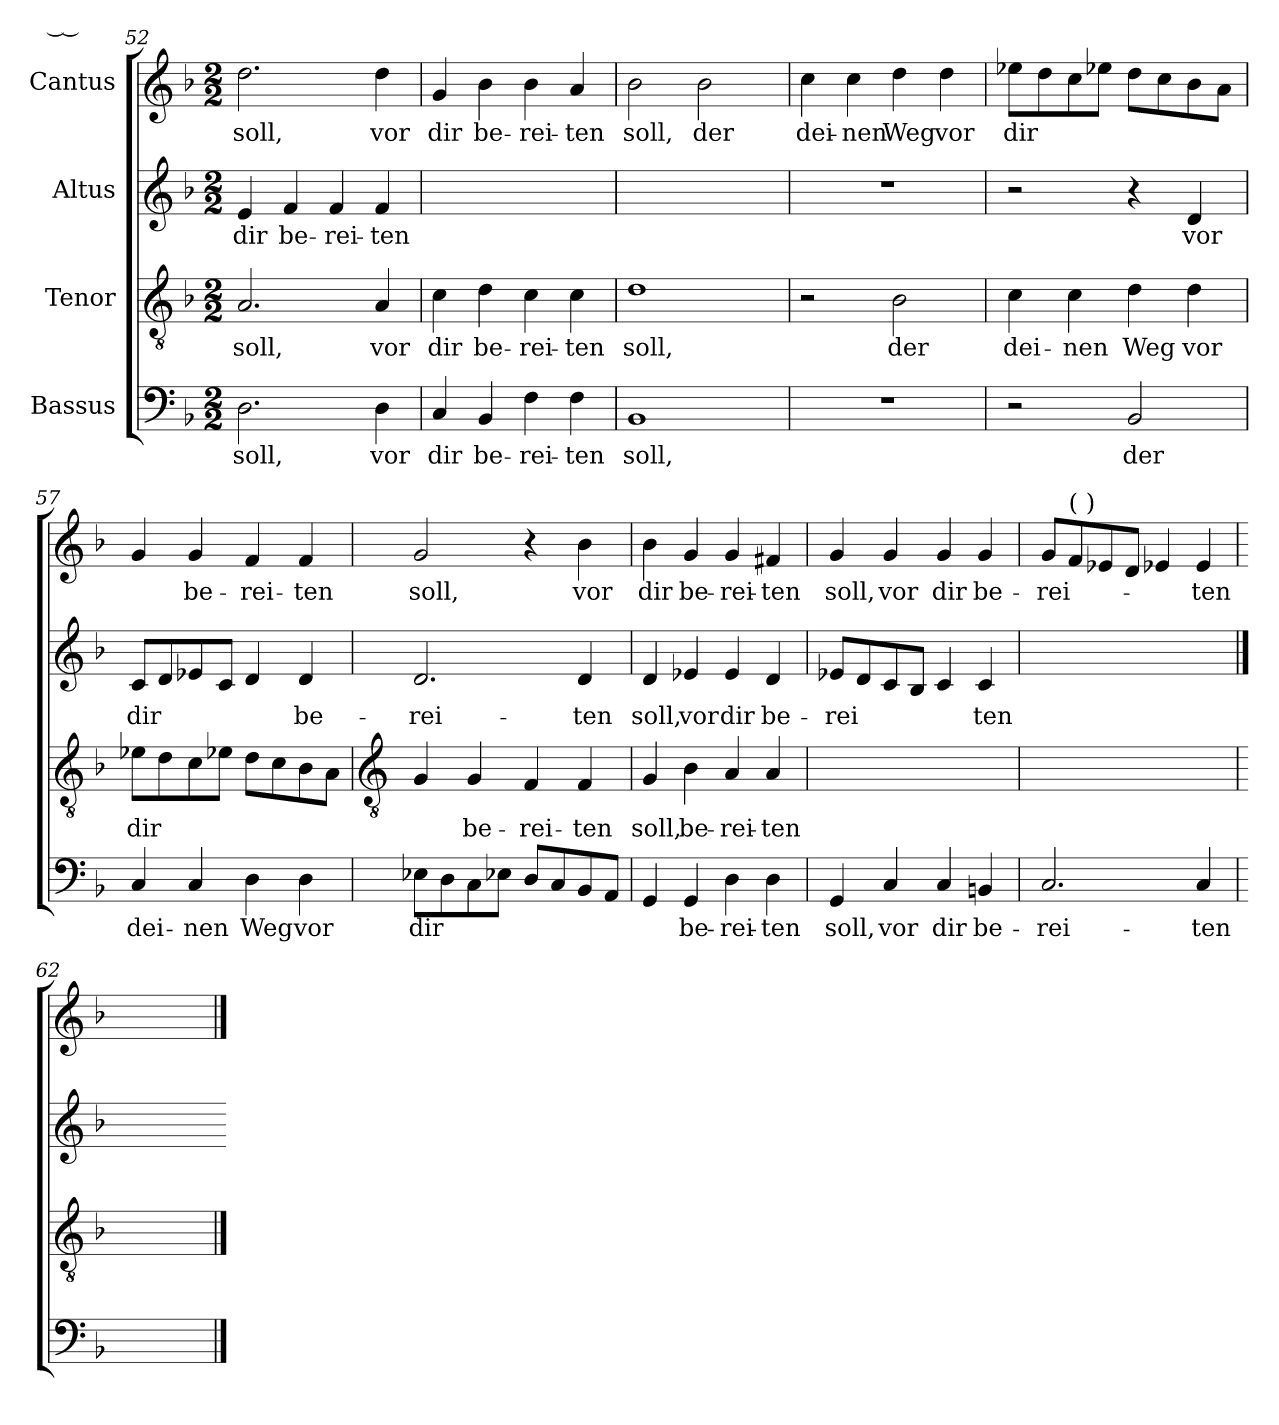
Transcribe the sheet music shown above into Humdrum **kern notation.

**kern	**text	**kern	**text	**kern	**text	**kern	**text
*part4	*part4	*part3	*part3	*part2	*part2	*part1	*part1
*staff4	*staff4	*staff3	*staff3	*staff2	*staff2	*staff1	*staff1
*I"Bassus	*	*I"Tenor	*	*I"Altus	*	*I"Cantus	*
!!LO:LB:g=z
*clefF4	*	*clefGv2	*	*clefG2	*	*clefG2	*
*k[b-]	*	*k[b-]	*	*k[b-]	*	*k[b-]	*
*F:	*	*F:	*	*F:	*	*F:	*
*M2/2	*	*M2/2	*	*M2/2	*	*M2/2	*
=52	=52	=52	=52	=52	=52	=52	=52
!	!LO:LY:b	!	!LO:LY:b	!	!LO:LY:b	!	!LO:LY:b
2.D	soll,	2.A	soll,	4e	dir	2.dd	soll,
!	!	!	!	!	!LO:LY:b	!	!
.	.	.	.	4f	be-	.	.
!	!	!	!	!	!LO:LY:b	!	!
.	.	.	.	4f	-rei-	.	.
!	!LO:LY:b	!	!LO:LY:b	!	!LO:LY:b	!	!LO:LY:b
4D	vor	4A	vor	4f	-ten	4dd	vor
=53	=53	=53	=53	=53	=53	=53	=53
!	!LO:LY:b	!	!LO:LY:b	!	!LO:LY:b	!	!LO:LY:b
4C	dir	4c	dir	[1fyy	soll,	4g	dir
!	!LO:LY:b	!	!LO:LY:b	!	!	!	!LO:LY:b
4BB-	be-	4d	be-	.	.	4b-	be-
!	!LO:LY:b	!	!LO:LY:b	!	!	!	!LO:LY:b
4F	-rei-	4c	-rei-	.	.	4b-	-rei-
!	!LO:LY:b	!	!LO:LY:b	!	!	!	!LO:LY:b
4F	-ten	4c	-ten	.	.	4a	-ten
=54	=54	=54	=54	=54	=54	=54	=54
!	!LO:LY:b	!	!LO:LY:b	!	!	!	!LO:LY:b
1BB-	soll,	1d	soll,	2.fyy_	.	2b-	soll,
!	!	!	!	!	!	!	!LO:LY:b
.	.	.	.	.	.	2b-	der
.	.	.	.	4fyy]	.	.	.
=55	=55	=55	=55	=55	=55	=55	=55
!	!	!	!	!	!	!	!LO:LY:b
1r	.	2r	.	1r	.	4cc	dei-
!	!	!	!	!	!	!	!LO:LY:b
.	.	.	.	.	.	4cc	-nen
!	!	!	!LO:LY:b	!	!	!	!LO:LY:b
.	.	2B-	der	.	.	4dd	Weg
!	!	!	!	!	!	!	!LO:LY:b
.	.	.	.	.	.	4dd	vor
=56	=56	=56	=56	=56	=56	=56	=56
!	!	!	!LO:LY:b	!	!	!	!LO:LY:b
2r	.	4c	dei-	2r	.	8ee-XL	dir
.	.	.	.	.	.	8dd	.
!	!	!	!LO:LY:b	!	!	!	!
.	.	4c	-nen	.	.	8cc	.
.	.	.	.	.	.	8ee-XJ	.
!	!LO:LY:b	!	!LO:LY:b	!	!	!	!
2BB-	der	4d	Weg	4r	.	8ddL	.
.	.	.	.	.	.	8cc	.
!	!	!	!LO:LY:b	!	!LO:LY:b	!	!
.	.	4d	vor	4d	vor	8b-	.
.	.	.	.	.	.	8aJ	.
!!LO:LB:g=z
=57	=57	=57	=57	=57	=57	=57	=57
!	!LO:LY:b	!	!LO:LY:b	!	!LO:LY:b	!	!
4C	dei-	8e-XL	dir	8cL	dir	4g	.
.	.	8d	.	8d	.	.	.
!	!LO:LY:b	!	!	!	!	!	!LO:LY:b
4C	-nen	8c	.	8e-X	.	4g	be-
.	.	8e-XJ	.	8cJ	.	.	.
!	!LO:LY:b	!	!	!	!	!	!LO:LY:b
4D	Weg	8dL	.	4d	.	4f	-rei-
.	.	8c	.	.	.	.	.
!	!LO:LY:b	!	!	!	!LO:LY:b	!	!LO:LY:b
4D	vor	8B-	.	4d	be-	4f	-ten
.	.	8AJ	.	.	.	.	.
!!LO:LB:g=z
=58	=58	=58	=58	=58	=58	=58	=58
*	*	*clefGv2	*	*	*	*	*
!	!LO:LY:b	!	!LO:LY:b	!	!LO:LY:b	!	!LO:LY:b
8E-XL	dir	4G	___	2.d	-rei-	2g	soll,
8D	.	.	.	.	.	.	.
!	!	!	!LO:LY:b	!	!	!	!
8C	.	4G	be-	.	.	.	.
8E-XJ	.	.	.	.	.	.	.
!	!	!	!LO:LY:b	!	!	!	!
8DL	.	4F	-rei-	.	.	4r	.
8C	.	.	.	.	.	.	.
!	!	!	!LO:LY:b	!	!LO:LY:b	!	!LO:LY:b
8BB-	.	4F	-ten	4d	-ten	4b-	vor
8AAJ	.	.	.	.	.	.	.
=59	=59	=59	=59	=59	=59	=59	=59
!	!	!	!LO:LY:b	!	!LO:LY:b	!	!LO:LY:b
4GG	.	4G	soll,	4d	soll,	4b-	dir
!	!LO:LY:b	!	!LO:LY:b	!	!LO:LY:b	!	!LO:LY:b
4GG	be-	4B-	be-	4e-X	vor	4g	be-
!	!LO:LY:b	!	!LO:LY:b	!	!LO:LY:b	!	!LO:LY:b
4D	-rei-	4A	-rei-	4e-	dir	4g	-rei-
!	!LO:LY:b	!	!LO:LY:b	!	!LO:LY:b	!	!LO:LY:b
4D	-ten	4A	-ten	4d	be-	4f#X	-ten
=60	=60	=60	=60	=60	=60	=60	=60
!	!LO:LY:b	!	!LO:LY:b	!	!LO:LY:b	!	!LO:LY:b
4GG	soll,	[1Gyy	soll.	8e-XL	-rei	4g	soll,
.	.	.	.	8d	.	.	.
!	!LO:LY:b	!	!	!	!	!	!LO:LY:b
4C	vor	.	.	8c	.	4g	vor
.	.	.	.	8B-J	.	.	.
!	!LO:LY:b	!	!	!	!	!	!LO:LY:b
4C	dir	.	.	4c	.	4g	dir
!	!LO:LY:b	!	!	!	!LO:LY:b	!	!LO:LY:b
4BBn	be-	.	.	4c	ten	4g	be-
=61	=61	=61	=61	=61	=61	=61	=61
!	!LO:LY:b	!	!	!	!LO:LY:b	!	!LO:LY:b
2.C	-rei-	1Gyy_	.	1Bnyy	soll.	8gL	-rei-
!	!	!	!	!	!	!LO:TX:a:t=(  )	!
.	.	.	.	.	.	8f	.
.	.	.	.	.	.	8e-X	.
.	.	.	.	.	.	8dJ	.
.	.	.	.	.	.	4e-X	.
!	!LO:LY:b	!	!	!	!	!	!LO:LY:b
4C	-ten	.	.	.	.	4e-	-ten
=62	=62	=62	=62	==62	=62	=62	=62
!	!LO:LY:b	!	!	!	!	!	!LO:LY:b
1GGyy	soll.	1Gyy]	.	1ryy	.	1dyy	soll.
==	==	==	==	=	==	==	==
*-	*-	*-	*-	*-	*-	*-	*-
